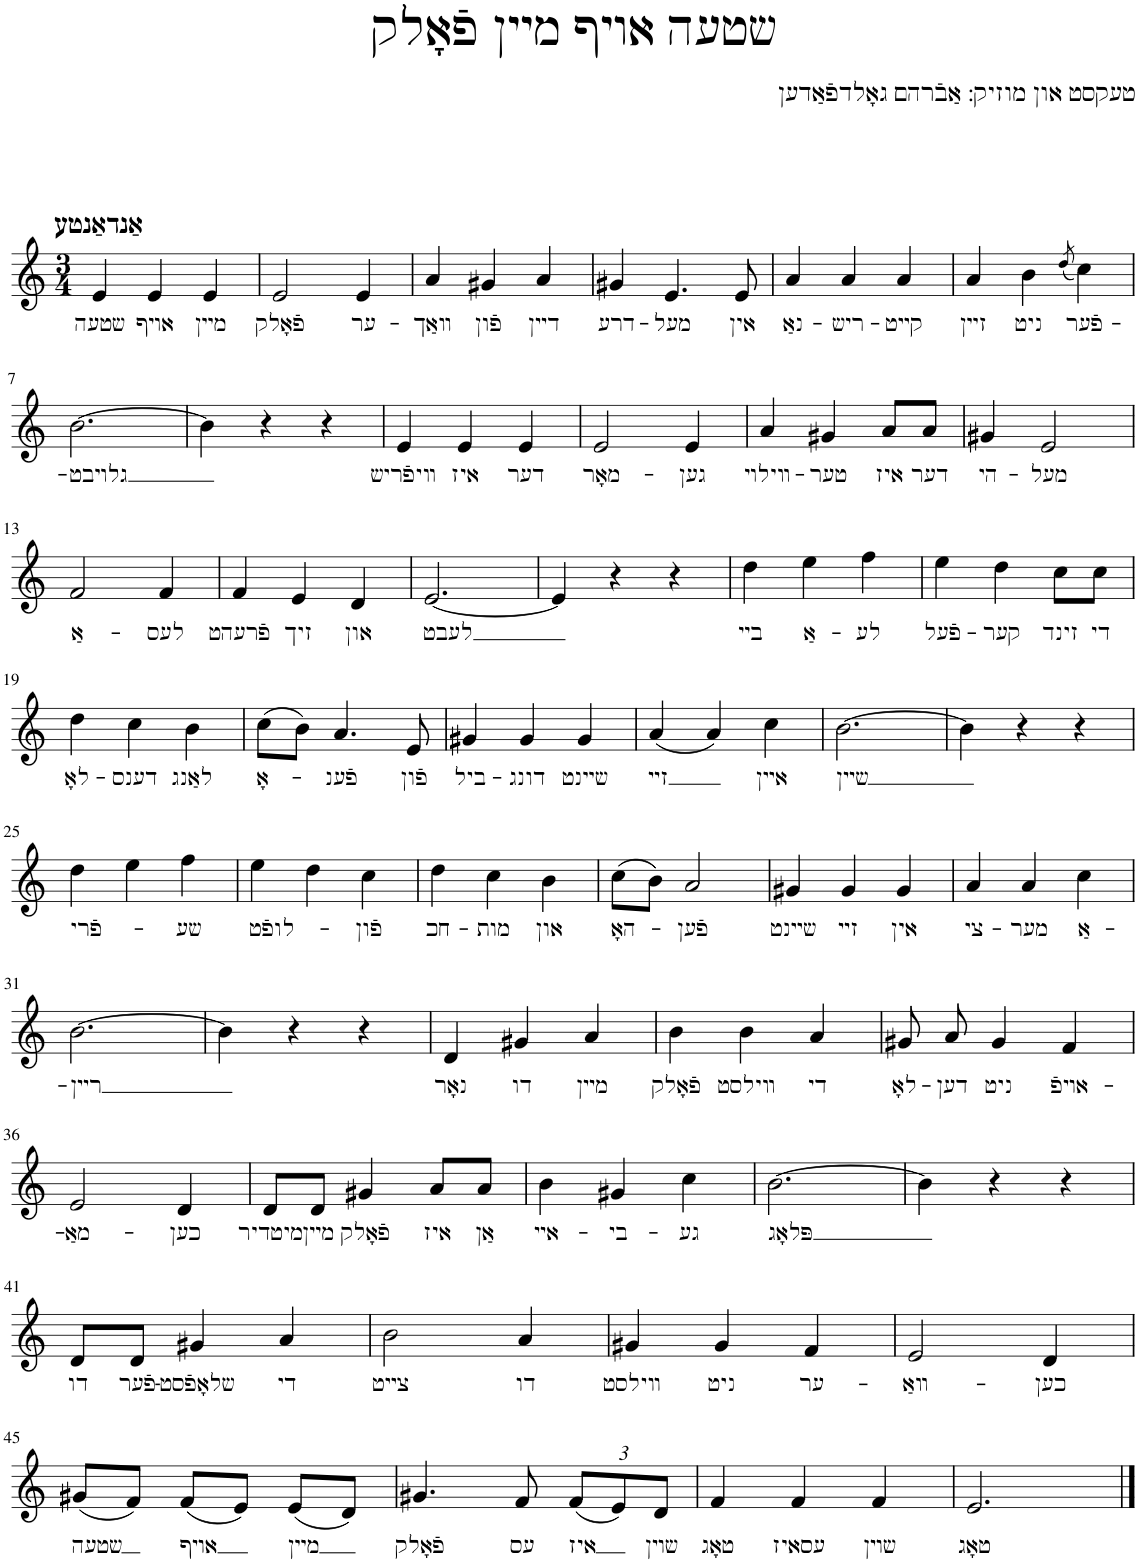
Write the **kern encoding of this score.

**kern	**text
*part1	*part1
*staff1	*staff1
*I"Piano	*
*I'Pno.	*
*clefG2	*
*k[]	*
*M3/4	*
=1	=1
!LO:TX:a:B:t=אַנדאַנטע	!
!	!LO:LY:b
4e/	שטעה
!	!LO:LY:b
4e/	אױף
!	!LO:LY:b
4e/	מײן
=2	=2
!	!LO:LY:b
2e/	פֿאָלק
!	!LO:LY:b
4e/	ער-
=3	=3
!	!LO:LY:b
4a/	-װאַך
!	!LO:LY:b
4g#X/	פֿון
!	!LO:LY:b
4a/	דײן
=4	=4
!	!LO:LY:b
4g#X/	דרע-
!	!LO:LY:b
4.e/	-מעל
!	!LO:LY:b
8e/	אין
=5	=5
!	!LO:LY:b
4a/	נאַ-
!	!LO:LY:b
4a/	-ריש-
!	!LO:LY:b
4a/	-קײט
=6	=6
!	!LO:LY:b
4a/	זײן
!	!LO:LY:b
4b\	ניט
(8qdd/	.
!	!LO:LY:b
4cc\)	פֿער-
!!LO:LB:g=z
=7	=7
!	!LO:LY:b
[2.b\	-גלױבט
=8	=8
4b\]	.
4r	.
4r	.
=9	=9
!	!LO:LY:b
4e/	װיפֿריש
!	!LO:LY:b
4e/	איז
!	!LO:LY:b
4e/	דער
=10	=10
!	!LO:LY:b
2e/	מאָר-
!	!LO:LY:b
4e/	-גען
=11	=11
!	!LO:LY:b
4a/	װילױ-
!	!LO:LY:b
4g#X/	-טער
!	!LO:LY:b
8a/L	איז
!	!LO:LY:b
8a/J	דער
=12	=12
!	!LO:LY:b
4g#X/	הי-
!	!LO:LY:b
2e/	-מעל
!!LO:LB:g=z
=13	=13
!	!LO:LY:b
2f/	אַ-
!	!LO:LY:b
4f/	-לעס
=14	=14
!	!LO:LY:b
4f/	פֿרעהט
!	!LO:LY:b
4e/	זיך
!	!LO:LY:b
4d/	און
=15	=15
!	!LO:LY:b
[2.e/	לעבט
=16	=16
4e/]	.
4r	.
4r	.
=17	=17
!	!LO:LY:b
4dd\	בײ
!	!LO:LY:b
4ee\	אַ-
!	!LO:LY:b
4ff\	-לע
=18	=18
!	!LO:LY:b
4ee\	פֿעל-
!	!LO:LY:b
4dd\	-קער
!	!LO:LY:b
8cc\L	זינד
!	!LO:LY:b
8cc\J	די
!!LO:LB:g=z
=19	=19
!	!LO:LY:b
4dd\	לאָ-
!	!LO:LY:b
4cc\	-דענס
!	!LO:LY:b
4b\	לאַנג
=20	=20
!	!LO:LY:b
(8cc\L	אָ-
8b\J)	.
!	!LO:LY:b
4.a/	-פֿענ
!	!LO:LY:b
8e/	פֿון
=21	=21
!	!LO:LY:b
4g#X/	ביל-
!	!LO:LY:b
4g#/	-דונג
!	!LO:LY:b
4g#/	שײנט
=22	=22
!	!LO:LY:b
(4a/	זײ
4a/)	.
!	!LO:LY:b
4cc\	אײן
=23	=23
!	!LO:LY:b
[2.b\	שײן
=24	=24
4b\]	.
4r	.
4r	.
!!LO:LB:g=z
=25	=25
!	!LO:LY:b
4dd\	פֿרי-
4ee\	.
!	!LO:LY:b
4ff\	-שע
=26	=26
!	!LO:LY:b
4ee\	לופֿט-
4dd\	.
!	!LO:LY:b
4cc\	-פֿון
=27	=27
!	!LO:LY:b
4dd\	חכ-
!	!LO:LY:b
4cc\	-מות
!	!LO:LY:b
4b\	און
=28	=28
!	!LO:LY:b
(8cc\L	האָ-
8b\J)	.
!	!LO:LY:b
2a/	-פֿען
=29	=29
!	!LO:LY:b
4g#X/	שײנט
!	!LO:LY:b
4g#/	זײ
!	!LO:LY:b
4g#/	אין
=30	=30
!	!LO:LY:b
4a/	צי-
!	!LO:LY:b
4a/	-מער
!	!LO:LY:b
4cc\	אַ-
!!LO:LB:g=z
=31	=31
!	!LO:LY:b
[2.b\	-רײן
=32	=32
4b\]	.
4r	.
4r	.
=33	=33
!	!LO:LY:b
4d/	נאָר
!	!LO:LY:b
4g#X/	דו
!	!LO:LY:b
4a/	מײן
=34	=34
!	!LO:LY:b
4b\	פֿאָלק
!	!LO:LY:b
4b\	װילסט
!	!LO:LY:b
4a/	די
=35	=35
!	!LO:LY:b
8g#X/	לאָ-
!	!LO:LY:b
8a/	-דען
!	!LO:LY:b
4g#/	ניט
!	!LO:LY:b
4f/	אױפֿ-
!!LO:LB:g=z
=36	=36
!	!LO:LY:b
2e/	-מאַ-
!	!LO:LY:b
4d/	-כען
=37	=37
!	!LO:LY:b
8d/L	מיטדיר
!	!LO:LY:b
8d/J	מײן
!	!LO:LY:b
4g#X/	פֿאָלק
!	!LO:LY:b
8a/L	איז
!	!LO:LY:b
8a/J	אַן
=38	=38
!	!LO:LY:b
4b\	אײ-
!	!LO:LY:b
4g#X/	-בי-
!	!LO:LY:b
4cc\	-גע
=39	=39
!	!LO:LY:b
[2.b\	פּלאָג
=40	=40
4b\]	.
4r	.
4r	.
!!LO:LB:g=z
=41	=41
!	!LO:LY:b
8d/L	דו
!	!LO:LY:b
8d/J	פֿער-
!	!LO:LY:b
4g#X/	-שלאָפֿסט
!	!LO:LY:b
4a/	די
=42	=42
!	!LO:LY:b
2b\	צײט
!	!LO:LY:b
4a/	דו
=43	=43
!	!LO:LY:b
4g#X/	װילסט
!	!LO:LY:b
4g#/	ניט
!	!LO:LY:b
4f/	ער-
=44	=44
!	!LO:LY:b
2e/	-װאַ-
!	!LO:LY:b
4d/	-כען
!!LO:LB:g=z
=45	=45
!	!LO:LY:b
(8g#X/L	שטעה
8f/J)	.
!	!LO:LY:b
(8f/L	אױף
8e/J)	.
!	!LO:LY:b
(8e/L	מײן
8d/J)	.
=46	=46
!	!LO:LY:b
4.g#X/	פֿאָלק
!	!LO:LY:b
8f/	עס
*Xbrackettup	*
!	!LO:LY:b
(12f/L	איז
12e/)	.
!	!LO:LY:b
12d/J	שױן
=47	=47
!	!LO:LY:b
4f/	טאָג
!	!LO:LY:b
4f/	עסאיז
!	!LO:LY:b
4f/	שױן
=48	=48
!	!LO:LY:b
2.e/	טאָג
==	==
*-	*-
